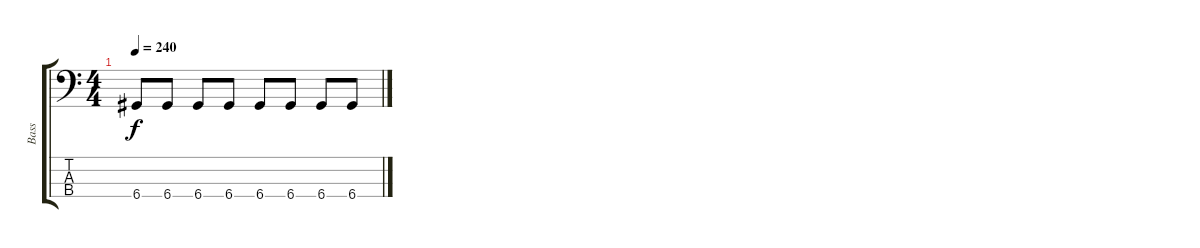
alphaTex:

\track ("Bass" "Bass") {instrument electricbasspick}
\staff {score tabs}
\tuning (F2 C2 G1 D1) {hide}
\ts (4 4)
\tempo 240
\clef f4
\ks c
6.4.8{dy f} 6.4.8 6.4.8 6.4.8 6.4.8 6.4.8 6.4.8 6.4.8
